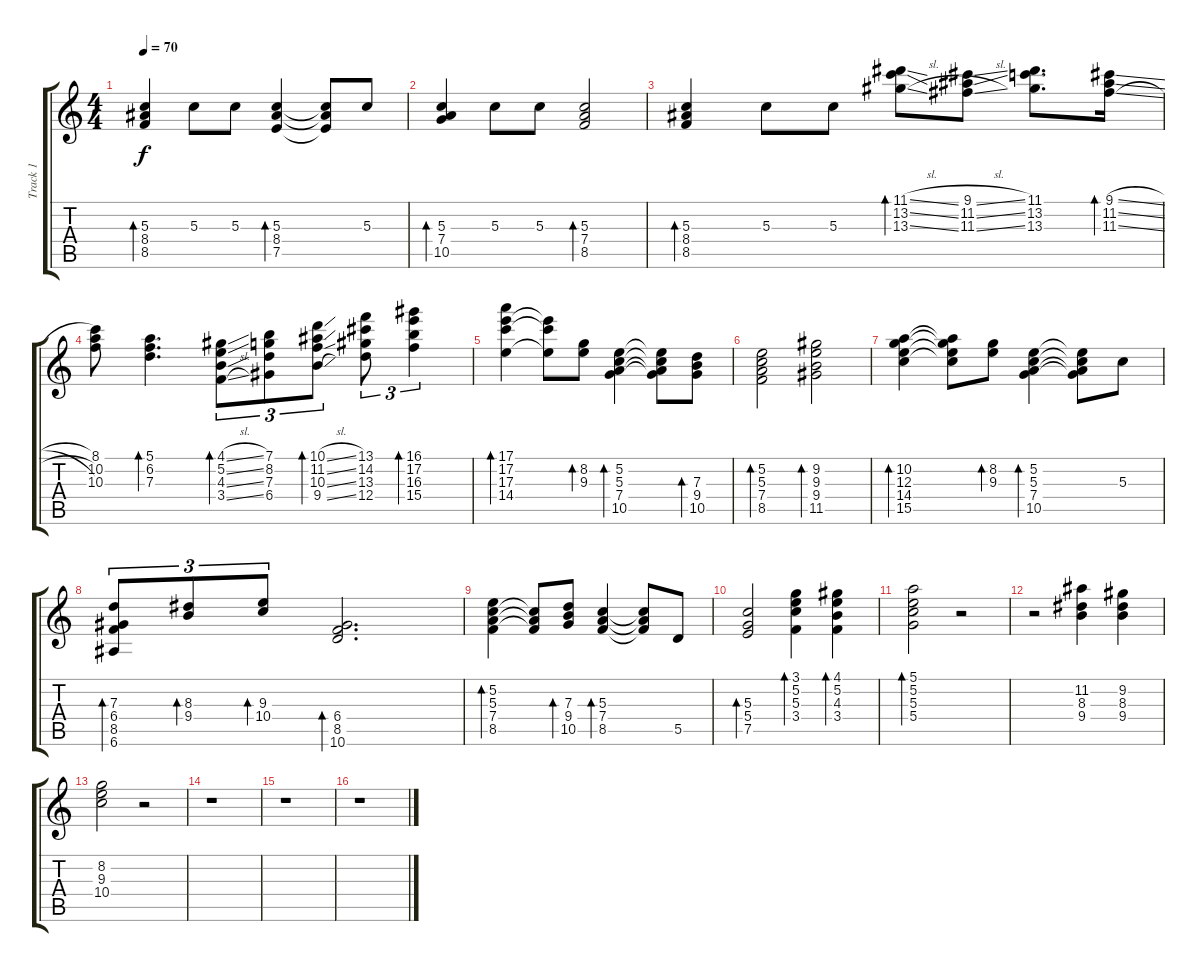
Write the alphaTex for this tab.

\track ("Track 1" "Track 1") {instrument electricguitarjazz}
\staff {score tabs}
\tuning (E4 B3 G3 D3 A2 E2) {hide}
\ts (4 4)
\tempo 70
\clef g2
\ks c
(5.3 8.4 8.5).4{bd 240 dy f} 5.3.8 5.3.8 (5.3 8.4 7.5).4{bd 240} (5.3{t} 8.4{t} 7.5{t}).8 5.3.8 |
(5.3 7.4 10.5).4{bd 480} 5.3.8 5.3.8 (5.3 7.4 8.5).2{bd 240} |
(5.3 8.4 8.5).4{bd 240} 5.3.8 5.3.8 (11.1{sl} 13.2{sl} 13.3{sl}).8{bd 240} (9.1{sl} 11.2{sl} 11.3{sl}).8 (11.1 13.2 13.3).8{d} (9.1{sl} 11.2{sl} 11.3{sl}).16{bd 120} |
(8.1 10.2 10.3).8 (5.1 6.2 7.3).4{d bd 120} (4.1{sl} 5.2{sl} 4.3{sl} 3.4{sl}).8{tu (3 2) bd 120} (7.1 8.2 7.3 6.4).8{tu (3 2)} (10.1{sl} 11.2{sl} 10.3{sl} 9.4{sl}).8{tu (3 2) bd 120} (13.1 14.2 13.3 12.4).8{tu (3 2)} (16.1 17.2 16.3 15.4).4{tu (3 2) bd 120} |
(17.1 17.2 17.3 14.4).4{bd 240} (17.2{t} 17.3{t} 14.4{t}).8 (8.2 9.3).8{bd 120} (5.2 5.3 7.4 10.5).4{bd 120} (5.2{t} 5.3{t} 7.4{t} 10.5{t}).8 (7.3 9.4 10.5).8{bd 120} |
(5.2 5.3 7.4 8.5).2{bd 120} (9.2 9.3 9.4 11.5).2{bd 240} |
(10.2 12.3 14.4 15.5).4{bd 240} (10.2{t} 12.3{t} 14.4{t} 15.5{t}).8 (8.2 9.3).8{bd 120} (5.2 5.3 7.4 10.5).4{bd 120} (5.2{t} 5.3{t} 7.4{t} 10.5{t}).8 5.3.8 |
(7.3 6.4 8.5 6.6).8{tu (3 2) bd 120} (8.3 9.4).8{tu (3 2) bd 120} (9.3 10.4).8{tu (3 2) bd 120} (6.4 8.5 10.6).2{d bd 240} |
(5.2 5.3 7.4 8.5).4{bd 240} (5.3{t} 7.4{t} 8.5{t}).8 (7.3 9.4 10.5).8{bd 240} (5.3 7.4 8.5).4{bd 240} (5.3{t} 7.4{t} 8.5{t}).8 5.5.8 |
(5.3 5.4 7.5).2{bd 240} (3.1 5.2 5.3 3.4).4{bd 240} (4.1 5.2 4.3 3.4).4{bd 120} |
(5.1 5.2 5.3 5.4).2{bd 240} r.2 |
r.2 (11.2 8.3 9.4).4 (9.2 8.3 9.4).4 |
(8.2 9.3 10.4).2 r.2 |
r.1 |
r.1 |
r.1
